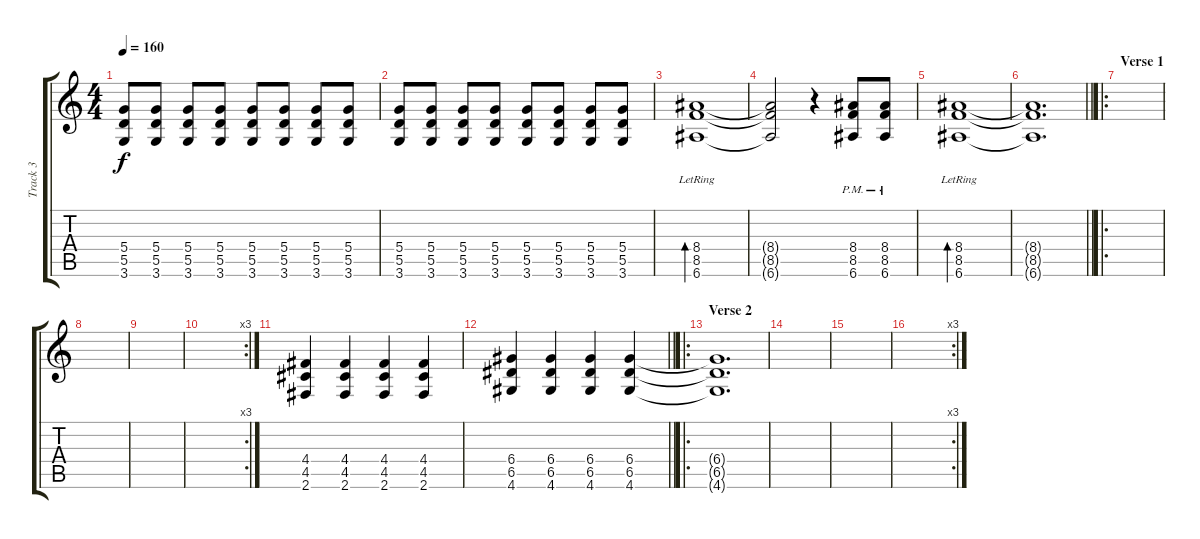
\track ("Track 3" "Track 3") {instrument overdrivenguitar}
\staff {score tabs}
\tuning (E4 B3 G3 D3 A2 E2) {hide}
\ts (4 4)
\tempo 160
\clef g2
\ks c
(5.4 5.5 3.6).8{dy f} (5.4 5.5 3.6).8 (5.4 5.5 3.6).8 (5.4 5.5 3.6).8 (5.4 5.5 3.6).8 (5.4 5.5 3.6).8 (5.4 5.5 3.6).8 (5.4 5.5 3.6).8 |
(5.4 5.5 3.6).8 (5.4 5.5 3.6).8 (5.4 5.5 3.6).8 (5.4 5.5 3.6).8 (5.4 5.5 3.6).8 (5.4 5.5 3.6).8 (5.4 5.5 3.6).8 (5.4 5.5 3.6).8 |
(8.4{lr} 8.5{lr} 6.6{lr}).1{bd 60} |
(8.4{t} 8.5{t} 6.6{t}).2 r.4 (8.4{pm} 8.5{pm} 6.6{pm}).8 (8.4{pm} 8.5{pm} 6.6{pm}).8 |
(8.4{lr} 8.5 6.6).1{bd 60} |
\barLineRight lightlight
(8.4{t} 8.5{t} 6.6{t}).1{d} |
\ro
\section ("" "Verse 1")
|
|
|
\rc 3
|
(4.4 4.5 2.6).4 (4.4 4.5 2.6).4 (4.4 4.5 2.6).4 (4.4 4.5 2.6).4 |
\barLineRight lightlight
(6.4 6.5 4.6).4 (6.4 6.5 4.6).4 (6.4 6.5 4.6).4 (6.4 6.5 4.6).4 |
\ro
\section ("" "Verse 2")
(6.4{t} 6.5{t} 4.6{t}).1{d} |
|
|
\rc 3
